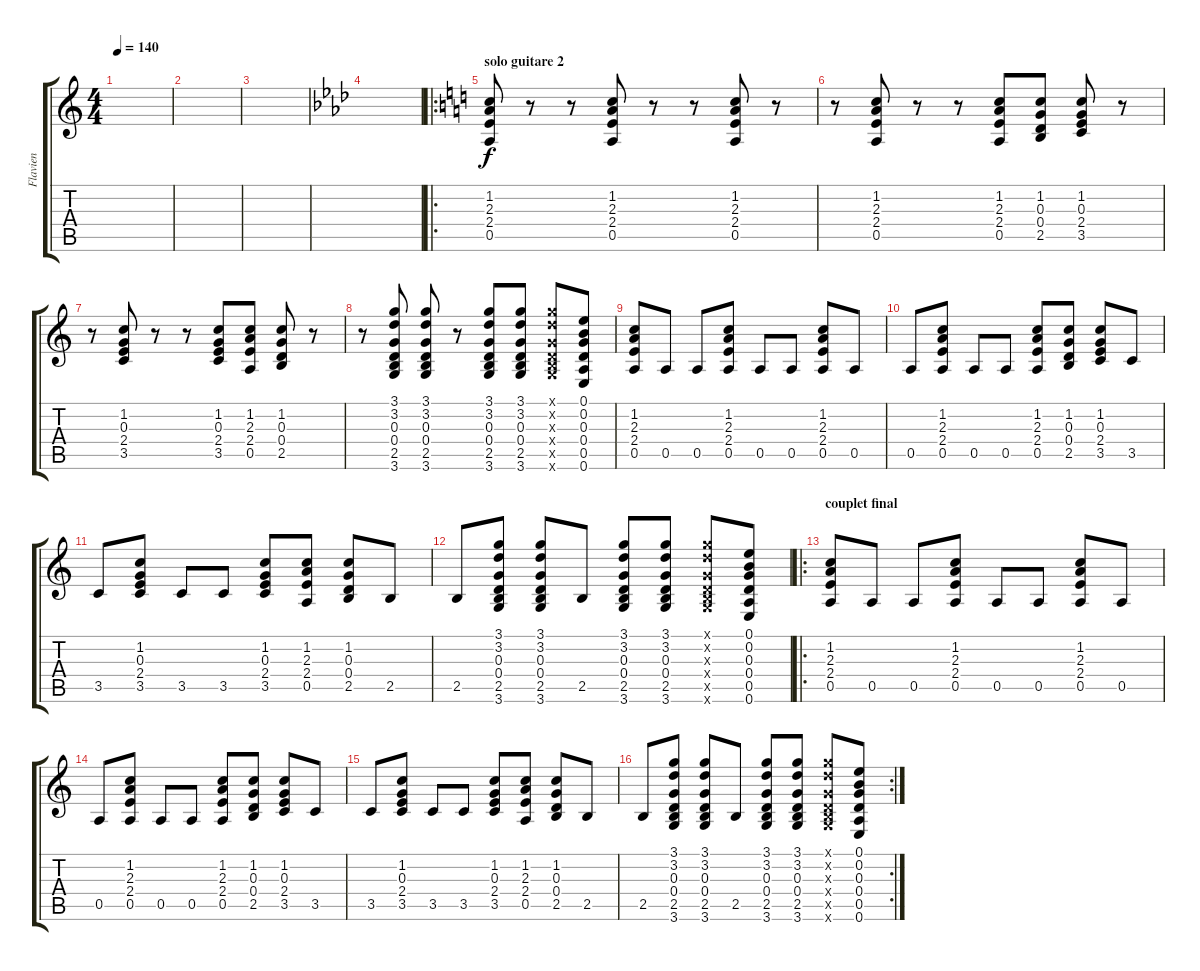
\track ("Flavien" "Flavien") {instrument overdrivenguitar}
\staff {score tabs}
\tuning (E4 B3 G3 D3 A2 E2) {hide}
\ts (4 4)
\tempo 140
\clef g2
\ks c
|
|
|
\ks ab
|
\ro
\section ("" "solo guitare 2")
\ks c
(1.2 2.3 2.4 0.5).8 r.8 r.8 (1.2 2.3 2.4 0.5).8 r.8 r.8 (1.2 2.3 2.4 0.5).8 r.8 |
r.8 (1.2 2.3 2.4 0.5).8 r.8 r.8 (1.2 2.3 2.4 0.5).8 (1.2 0.3 0.4 2.5).8 (1.2 0.3 2.4 3.5).8 r.8 |
r.8 (1.2 0.3 2.4 3.5).8 r.8 r.8 (1.2 0.3 2.4 3.5).8 (1.2 2.3 2.4 0.5).8 (1.2 0.3 0.4 2.5).8 r.8 |
r.8 (3.1 3.2 0.3 0.4 2.5 3.6).8 (3.1 3.2 0.3 0.4 2.5 3.6).8 r.8 (3.1 3.2 0.3 0.4 2.5 3.6).8 (3.1 3.2 0.3 0.4 2.5 3.6).8 (3.1{x} 3.2{x} 0.3{x} 0.4{x} 2.5{x} 3.6{x}).8 (0.1 0.2 0.3 0.4 0.5 0.6).8 |
(1.2 2.3 2.4 0.5).8 0.5.8 0.5.8 (1.2 2.3 2.4 0.5).8 0.5.8 0.5.8 (1.2 2.3 2.4 0.5).8 0.5.8 |
0.5.8 (1.2 2.3 2.4 0.5).8 0.5.8 0.5.8 (1.2 2.3 2.4 0.5).8 (1.2 0.3 0.4 2.5).8 (1.2 0.3 2.4 3.5).8 3.5.8 |
3.5.8 (1.2 0.3 2.4 3.5).8 3.5.8 3.5.8 (1.2 0.3 2.4 3.5).8 (1.2 2.3 2.4 0.5).8 (1.2 0.3 0.4 2.5).8 2.5.8 |
2.5.8 (3.1 3.2 0.3 0.4 2.5 3.6).8 (3.1 3.2 0.3 0.4 2.5 3.6).8 2.5.8 (3.1 3.2 0.3 0.4 2.5 3.6).8 (3.1 3.2 0.3 0.4 2.5 3.6).8 (3.1{x} 3.2{x} 0.3{x} 0.4{x} 2.5{x} 3.6{x}).8 (0.1 0.2 0.3 0.4 0.5 0.6).8 |
\ro
\section ("" "couplet final")
(1.2 2.3 2.4 0.5).8 0.5.8 0.5.8 (1.2 2.3 2.4 0.5).8 0.5.8 0.5.8 (1.2 2.3 2.4 0.5).8 0.5.8 |
0.5.8 (1.2 2.3 2.4 0.5).8 0.5.8 0.5.8 (1.2 2.3 2.4 0.5).8 (1.2 0.3 0.4 2.5).8 (1.2 0.3 2.4 3.5).8 3.5.8 |
3.5.8 (1.2 0.3 2.4 3.5).8 3.5.8 3.5.8 (1.2 0.3 2.4 3.5).8 (1.2 2.3 2.4 0.5).8 (1.2 0.3 0.4 2.5).8 2.5.8 |
\rc 2
2.5.8 (3.1 3.2 0.3 0.4 2.5 3.6).8 (3.1 3.2 0.3 0.4 2.5 3.6).8 2.5.8 (3.1 3.2 0.3 0.4 2.5 3.6).8 (3.1 3.2 0.3 0.4 2.5 3.6).8 (3.1{x} 3.2{x} 0.3{x} 0.4{x} 2.5{x} 3.6{x}).8 (0.1 0.2 0.3 0.4 0.5 0.6).8
